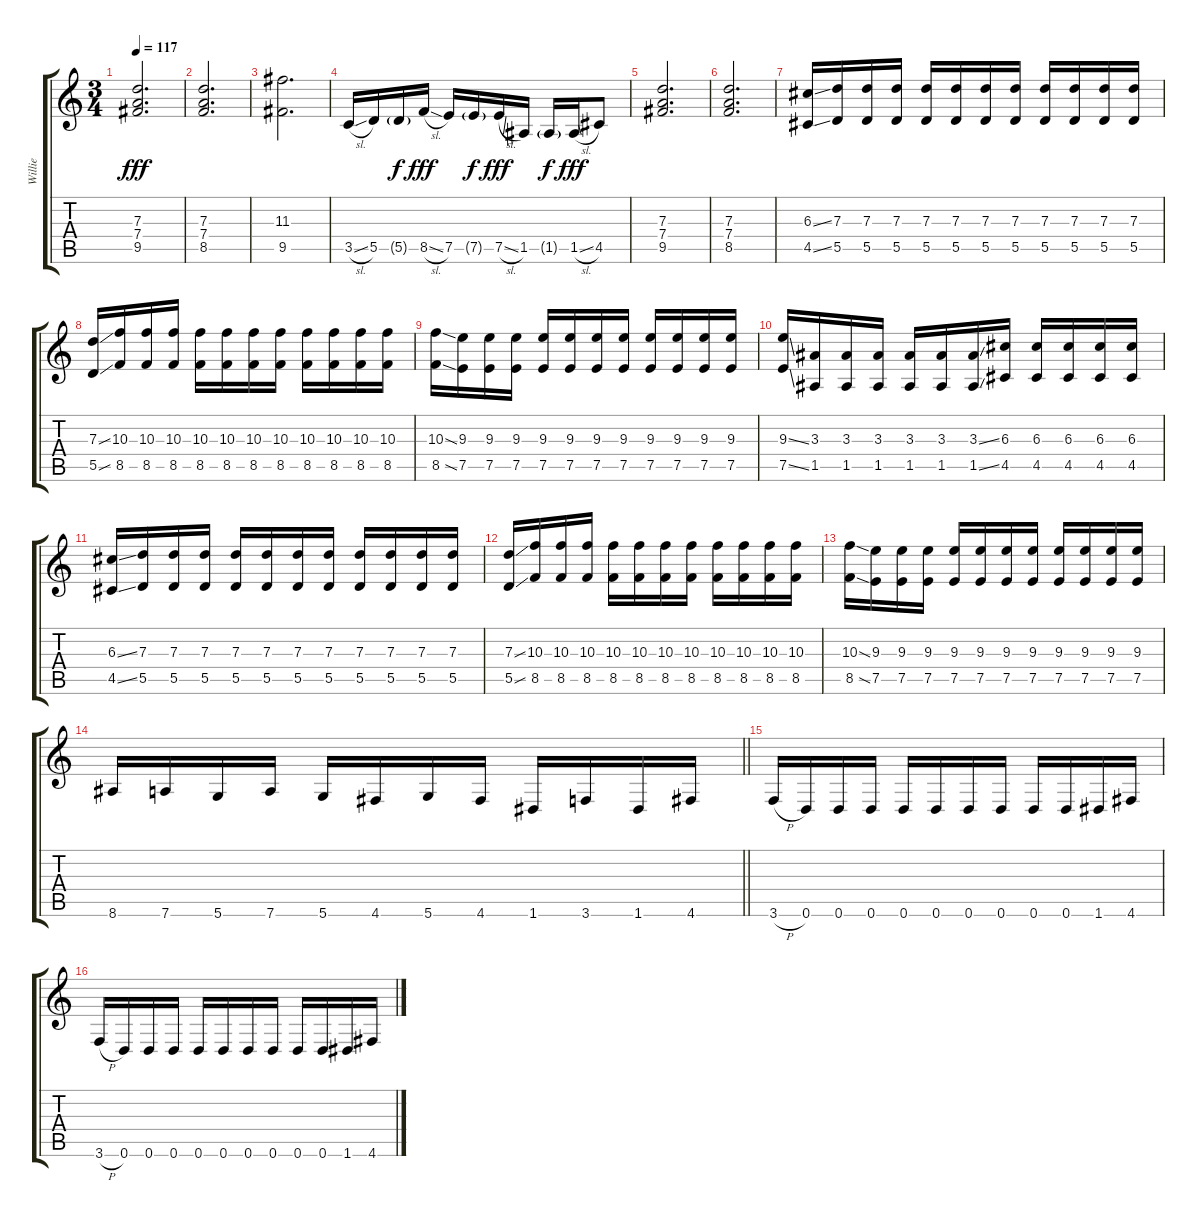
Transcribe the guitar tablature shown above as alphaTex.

\track ("Willie" "Willie") {instrument overdrivenguitar}
\staff {score tabs}
\tuning (E4 B3 G3 D3 A2 D2) {hide}
\ts (3 4)
\tempo 117
\clef g2
\ks c
(7.3 7.4 9.5).2{d dy fff} |
(7.3 7.4 8.5).2{d} |
(11.3 9.5).2{d} |
3.5{sl}.16 5.5.16 5.5{g}.16{dy f} 8.5{sl}.16{dy fff} 7.5.16 7.5{g}.16{dy f} 7.5{sl}.16{dy fff} 1.5.16 1.5{g}.16{dy f} 1.5{sl}.16{dy fff} 4.5.8 |
(7.3 7.4 9.5).2{d} |
(7.3 7.4 8.5).2{d} |
(6.3{ss} 4.5{ss}).16 (7.3 5.5).16 (7.3 5.5).16 (7.3 5.5).16 (7.3 5.5).16 (7.3 5.5).16 (7.3 5.5).16 (7.3 5.5).16 (7.3 5.5).16 (7.3 5.5).16 (7.3 5.5).16 (7.3 5.5).16 |
(7.3{ss} 5.5{ss}).16 (10.3 8.5).16 (10.3 8.5).16 (10.3 8.5).16 (10.3 8.5).16 (10.3 8.5).16 (10.3 8.5).16 (10.3 8.5).16 (10.3 8.5).16 (10.3 8.5).16 (10.3 8.5).16 (10.3 8.5).16 |
(10.3{ss} 8.5{ss}).16 (9.3 7.5).16 (9.3 7.5).16 (9.3 7.5).16 (9.3 7.5).16 (9.3 7.5).16 (9.3 7.5).16 (9.3 7.5).16 (9.3 7.5).16 (9.3 7.5).16 (9.3 7.5).16 (9.3 7.5).16 |
(9.3{ss} 7.5{ss}).16 (3.3 1.5).16 (3.3 1.5).16 (3.3 1.5).16 (3.3 1.5).16 (3.3 1.5).16 (3.3{ss} 1.5{ss}).16 (6.3 4.5).16 (6.3 4.5).16 (6.3 4.5).16 (6.3 4.5).16 (6.3 4.5).16 |
(6.3{ss} 4.5{ss}).16 (7.3 5.5).16 (7.3 5.5).16 (7.3 5.5).16 (7.3 5.5).16 (7.3 5.5).16 (7.3 5.5).16 (7.3 5.5).16 (7.3 5.5).16 (7.3 5.5).16 (7.3 5.5).16 (7.3 5.5).16 |
(7.3{ss} 5.5{ss}).16 (10.3 8.5).16 (10.3 8.5).16 (10.3 8.5).16 (10.3 8.5).16 (10.3 8.5).16 (10.3 8.5).16 (10.3 8.5).16 (10.3 8.5).16 (10.3 8.5).16 (10.3 8.5).16 (10.3 8.5).16 |
(10.3{ss} 8.5{ss}).16 (9.3 7.5).16 (9.3 7.5).16 (9.3 7.5).16 (9.3 7.5).16 (9.3 7.5).16 (9.3 7.5).16 (9.3 7.5).16 (9.3 7.5).16 (9.3 7.5).16 (9.3 7.5).16 (9.3 7.5).16 |
\barLineRight lightlight
8.6.16 7.6.16 5.6.16 7.6.16 5.6.16 4.6.16 5.6.16 4.6.16 1.6.16 3.6.16 1.6.16 4.6.16 |
3.6{h}.16 0.6.16 0.6.16 0.6.16 0.6.16 0.6.16 0.6.16 0.6.16 0.6.16 0.6.16 1.6.16 4.6.16 |
3.6{h}.16 0.6.16 0.6.16 0.6.16 0.6.16 0.6.16 0.6.16 0.6.16 0.6.16 0.6.16 1.6.16 4.6.16
